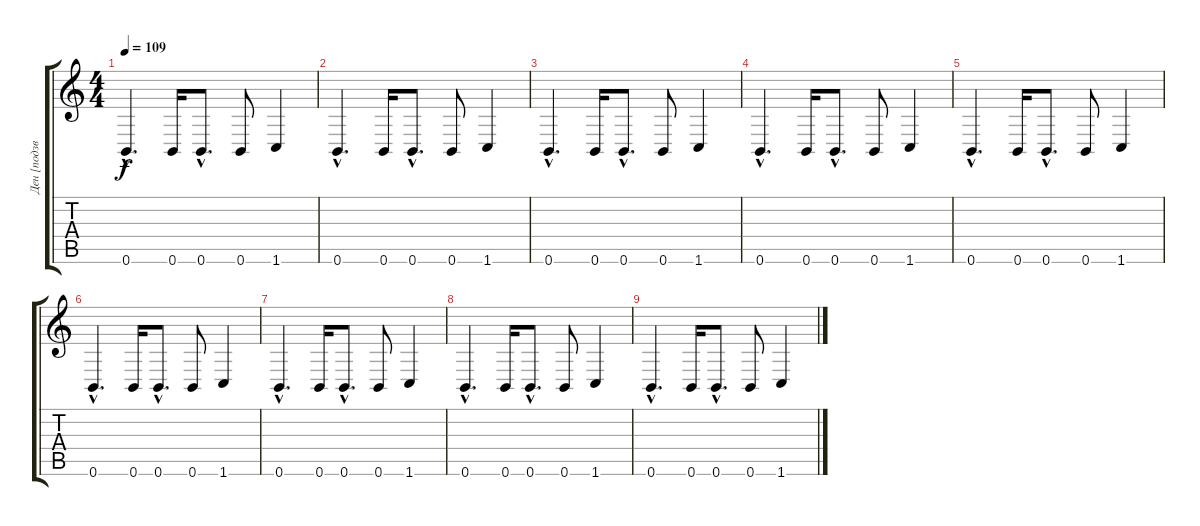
\track ("Ден [подзвучка]" "Ден [подзв") {instrument distortionguitar}
\staff {score tabs}
\tuning (Db4 Ab3 E3 B2 Gb2 B1) {hide}
\ts (4 4)
\tempo 109
\clef g2
\ks c
0.6{hac}.4{d dy f} 0.6.16 0.6{hac}.8{d} 0.6.8 1.6.4 |
0.6{hac}.4{d} 0.6.16 0.6{hac}.8{d} 0.6.8 1.6.4 |
0.6{hac}.4{d} 0.6.16 0.6{hac}.8{d} 0.6.8 1.6.4 |
0.6{hac}.4{d} 0.6.16 0.6{hac}.8{d} 0.6.8 1.6.4 |
0.6{hac}.4{d} 0.6.16 0.6{hac}.8{d} 0.6.8 1.6.4 |
0.6{hac}.4{d} 0.6.16 0.6{hac}.8{d} 0.6.8 1.6.4 |
0.6{hac}.4{d} 0.6.16 0.6{hac}.8{d} 0.6.8 1.6.4 |
0.6{hac}.4{d} 0.6.16 0.6{hac}.8{d} 0.6.8 1.6.4 |
0.6{hac}.4{d} 0.6.16 0.6{hac}.8{d} 0.6.8 1.6.4
